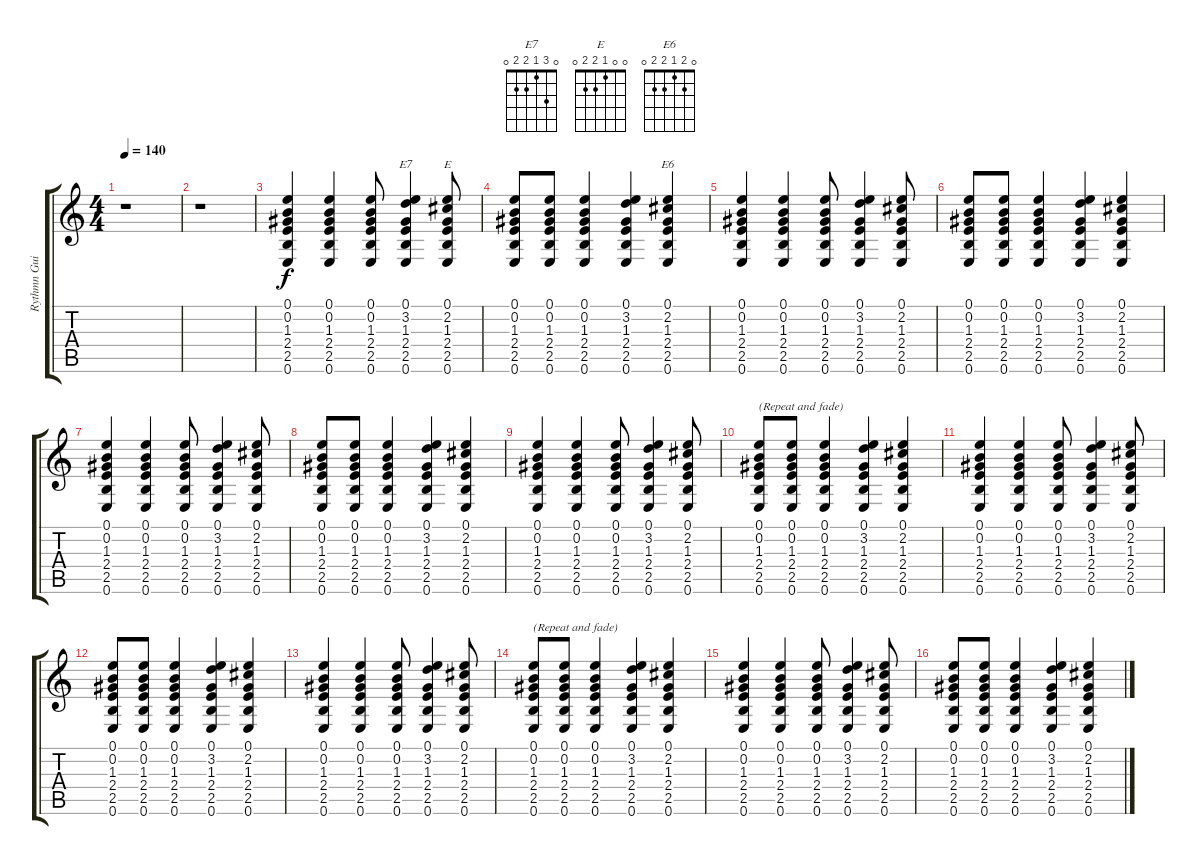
\track ("Rythmn Guitar" "Rythmn Gui") {instrument acousticguitarsteel}
\staff {score tabs}
\tuning (E4 B3 G3 D3 A2 E2) {hide}
\chord ("E7" 0 3 1 2 2 0)
\chord ("E" 0 0 1 2 2 0)
\chord ("E6" 0 2 1 2 2 0)
\ts (4 4)
\tempo 140
\clef g2
\ks c
r.1{dy f} |
r.1 |
(0.1 0.2 1.3 2.4 2.5 0.6).4 (0.1 0.2 1.3 2.4 2.5 0.6).4 (0.1 0.2 1.3 2.4 2.5 0.6).8 (0.1 3.2 1.3 2.4 2.5 0.6).4{ch "E7"} (0.1 2.2 1.3 2.4 2.5 0.6).8{ch "E"} |
(0.1 0.2 1.3 2.4 2.5 0.6).8 (0.1 0.2 1.3 2.4 2.5 0.6).8 (0.1 0.2 1.3 2.4 2.5 0.6).4 (0.1 3.2 1.3 2.4 2.5 0.6).4 (0.1 2.2 1.3 2.4 2.5 0.6).4{ch "E6"} |
(0.1 0.2 1.3 2.4 2.5 0.6).4 (0.1 0.2 1.3 2.4 2.5 0.6).4 (0.1 0.2 1.3 2.4 2.5 0.6).8 (0.1 3.2 1.3 2.4 2.5 0.6).4 (0.1 2.2 1.3 2.4 2.5 0.6).8 |
(0.1 0.2 1.3 2.4 2.5 0.6).8 (0.1 0.2 1.3 2.4 2.5 0.6).8 (0.1 0.2 1.3 2.4 2.5 0.6).4 (0.1 3.2 1.3 2.4 2.5 0.6).4 (0.1 2.2 1.3 2.4 2.5 0.6).4 |
(0.1 0.2 1.3 2.4 2.5 0.6).4 (0.1 0.2 1.3 2.4 2.5 0.6).4 (0.1 0.2 1.3 2.4 2.5 0.6).8 (0.1 3.2 1.3 2.4 2.5 0.6).4 (0.1 2.2 1.3 2.4 2.5 0.6).8 |
(0.1 0.2 1.3 2.4 2.5 0.6).8 (0.1 0.2 1.3 2.4 2.5 0.6).8 (0.1 0.2 1.3 2.4 2.5 0.6).4 (0.1 3.2 1.3 2.4 2.5 0.6).4 (0.1 2.2 1.3 2.4 2.5 0.6).4 |
(0.1 0.2 1.3 2.4 2.5 0.6).4 (0.1 0.2 1.3 2.4 2.5 0.6).4 (0.1 0.2 1.3 2.4 2.5 0.6).8 (0.1 3.2 1.3 2.4 2.5 0.6).4 (0.1 2.2 1.3 2.4 2.5 0.6).8 |
(0.1 0.2 1.3 2.4 2.5 0.6).8{txt "(Repeat and fade)"} (0.1 0.2 1.3 2.4 2.5 0.6).8 (0.1 0.2 1.3 2.4 2.5 0.6).4 (0.1 3.2 1.3 2.4 2.5 0.6).4 (0.1 2.2 1.3 2.4 2.5 0.6).4 |
(0.1 0.2 1.3 2.4 2.5 0.6).4 (0.1 0.2 1.3 2.4 2.5 0.6).4 (0.1 0.2 1.3 2.4 2.5 0.6).8 (0.1 3.2 1.3 2.4 2.5 0.6).4 (0.1 2.2 1.3 2.4 2.5 0.6).8 |
(0.1 0.2 1.3 2.4 2.5 0.6).8 (0.1 0.2 1.3 2.4 2.5 0.6).8 (0.1 0.2 1.3 2.4 2.5 0.6).4 (0.1 3.2 1.3 2.4 2.5 0.6).4 (0.1 2.2 1.3 2.4 2.5 0.6).4 |
(0.1 0.2 1.3 2.4 2.5 0.6).4 (0.1 0.2 1.3 2.4 2.5 0.6).4 (0.1 0.2 1.3 2.4 2.5 0.6).8 (0.1 3.2 1.3 2.4 2.5 0.6).4 (0.1 2.2 1.3 2.4 2.5 0.6).8 |
(0.1 0.2 1.3 2.4 2.5 0.6).8{txt "(Repeat and fade)"} (0.1 0.2 1.3 2.4 2.5 0.6).8 (0.1 0.2 1.3 2.4 2.5 0.6).4 (0.1 3.2 1.3 2.4 2.5 0.6).4 (0.1 2.2 1.3 2.4 2.5 0.6).4 |
(0.1 0.2 1.3 2.4 2.5 0.6).4 (0.1 0.2 1.3 2.4 2.5 0.6).4 (0.1 0.2 1.3 2.4 2.5 0.6).8 (0.1 3.2 1.3 2.4 2.5 0.6).4 (0.1 2.2 1.3 2.4 2.5 0.6).8 |
(0.1 0.2 1.3 2.4 2.5 0.6).8{volume 0} (0.1 0.2 1.3 2.4 2.5 0.6).8 (0.1 0.2 1.3 2.4 2.5 0.6).4 (0.1 3.2 1.3 2.4 2.5 0.6).4 (0.1 2.2 1.3 2.4 2.5 0.6).4
